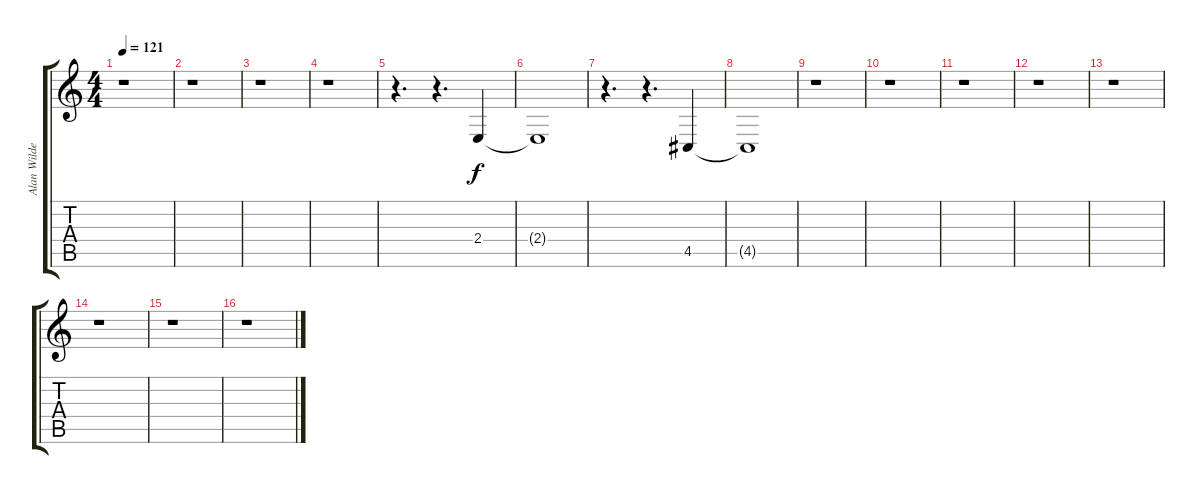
\track ("Alan Wilder - Back Vocal" "Alan Wilde") {instrument tenorsax}
\staff {score tabs}
\tuning (E4 B3 G3 D3 A2 E2) {hide}
\ts (4 4)
\tempo 121
\clef g2
\ks c
r.1{dy f} |
r.1 |
r.1 |
r.1 |
r.4{d} r.4{d} 2.4.4 |
2.4{t}.1 |
r.4{d} r.4{d} 4.5.4 |
4.5{t}.1 |
r.1 |
r.1 |
r.1 |
r.1 |
r.1 |
r.1 |
r.1 |
r.1
